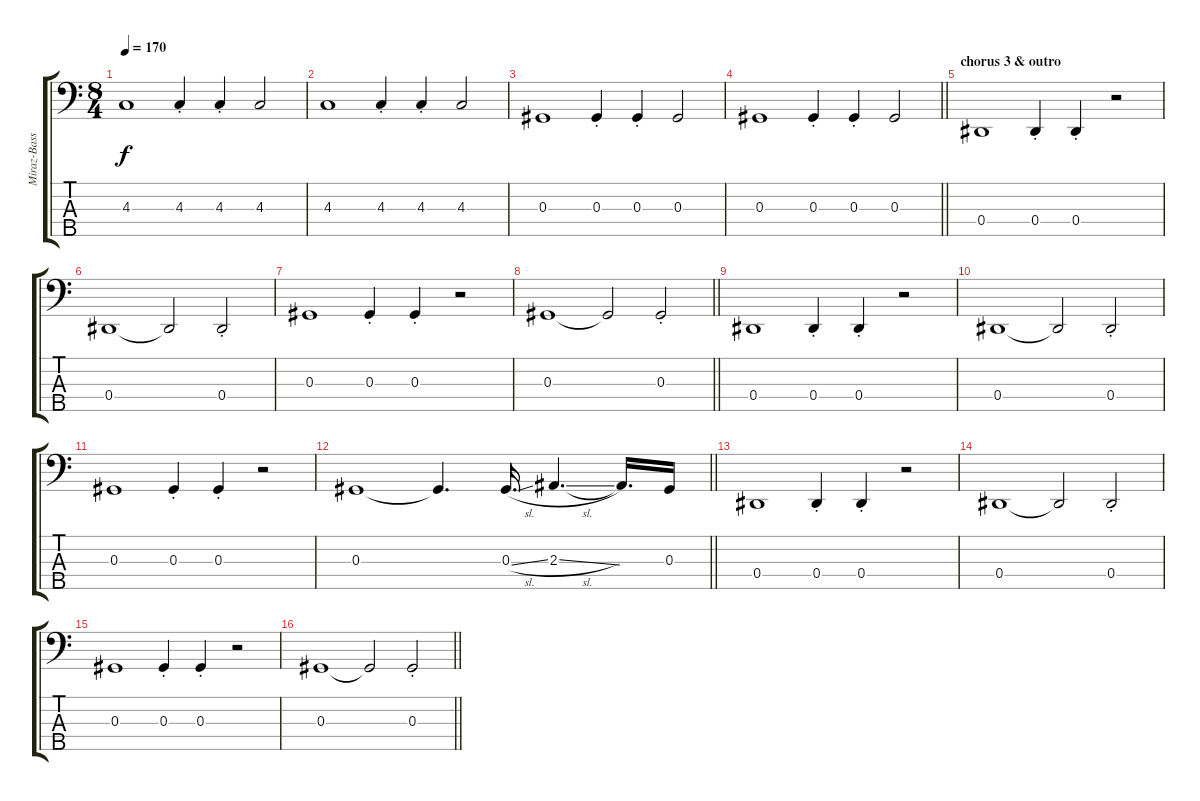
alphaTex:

\track ("Miraz-Bass" "Miraz-Bass") {instrument electricbassfinger}
\staff {score tabs}
\tuning (Gb2 Db2 Ab1 Eb1 Bb0) {hide}
\ts (8 4)
\tempo 170
\clef f4
\ks c
4.3.1{dy f} 4.3{st}.4 4.3{st}.4 4.3.2 |
4.3.1 4.3{st}.4 4.3{st}.4 4.3.2 |
0.3.1 0.3{st}.4 0.3{st}.4 0.3.2 |
\barLineRight lightlight
0.3.1 0.3{st}.4 0.3{st}.4 0.3.2 |
\section ("" "chorus 3 & outro")
0.4.1 0.4{st}.4 0.4{st}.4 r.2 |
0.4.1 0.4{t}.2 0.4{st}.2 |
0.3.1 0.3{st}.4 0.3{st}.4 r.2 |
\barLineRight lightlight
0.3.1 0.3{t}.2 0.3{st}.2 |
0.4.1 0.4{st}.4 0.4{st}.4 r.2 |
0.4.1 0.4{t}.2 0.4{st}.2 |
0.3.1 0.3{st}.4 0.3{st}.4 r.2 |
\barLineRight lightlight
0.3.1 0.3{t}.4{d} 0.3{sl}.16{d} 2.3{sl}.4{d} 2.3{t}.16{d} 0.3.16 |
0.4.1 0.4{st}.4 0.4{st}.4 r.2 |
0.4.1 0.4{t}.2 0.4{st}.2 |
0.3.1 0.3{st}.4 0.3{st}.4 r.2 |
\barLineRight lightlight
0.3.1 0.3{t}.2 0.3{st}.2
